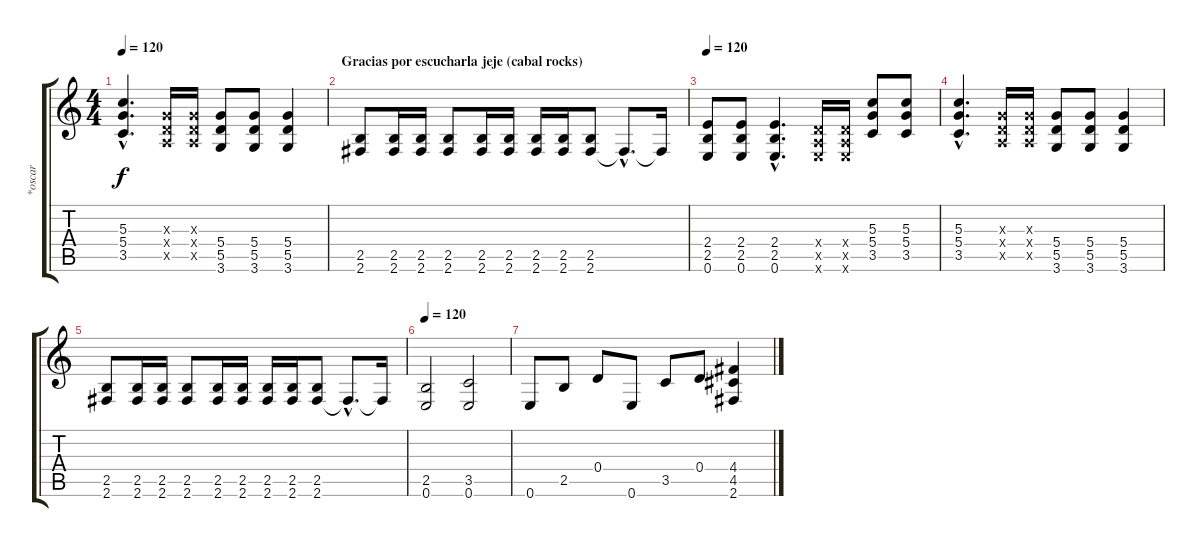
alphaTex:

\track ("*oscar" "*oscar") {instrument overdrivenguitar}
\staff {score tabs}
\tuning (E4 B3 G3 D3 A2 E2) {hide}
\ts (4 4)
\tempo 120
\clef g2
\ks c
(5.3{hac} 5.4{hac} 3.5{hac}).4{d dy f} (0.3{x} 0.4{x} 0.5{x}).16 (0.3{x} 0.4{x} 0.5{x}).16 (5.4 5.5 3.6).8 (5.4 5.5 3.6).8 (5.4 5.5 3.6).4 |
\section ("" "Gracias por escucharla jeje (cabal rocks)")
(2.5 2.6).8 (2.5 2.6).16 (2.5 2.6).16 (2.5 2.6).8 (2.5 2.6).16 (2.5 2.6).16 (2.5 2.6).16 (2.5 2.6).16 (2.5 2.6).8 2.6{hac t}.8{d} 2.6{t}.16 |
\tempo 120
(2.4 2.5 0.6).8 (2.4 2.5 0.6).8 (2.4{hac} 2.5{hac} 0.6{hac}).4{d} (0.4{x} 0.5{x} 0.6{x}).16 (0.4{x} 0.5{x} 0.6{x}).16 (5.3 5.4 3.5).8 (5.3 5.4 3.5).8 |
(5.3{hac} 5.4{hac} 3.5{hac}).4{d} (0.3{x} 0.4{x} 0.5{x}).16 (0.3{x} 0.4{x} 0.5{x}).16 (5.4 5.5 3.6).8 (5.4 5.5 3.6).8 (5.4 5.5 3.6).4 |
(2.5 2.6).8 (2.5 2.6).16 (2.5 2.6).16 (2.5 2.6).8 (2.5 2.6).16 (2.5 2.6).16 (2.5 2.6).16 (2.5 2.6).16 (2.5 2.6).8 2.6{hac t}.8{d} 2.6{t}.16 |
\tempo 120
(2.5 0.6).2{volume 0} (3.5 0.6).2 |
0.6.8 2.5.8 0.4.8 0.6.8 3.5.8 0.4.8 (4.4 4.5 2.6).4
